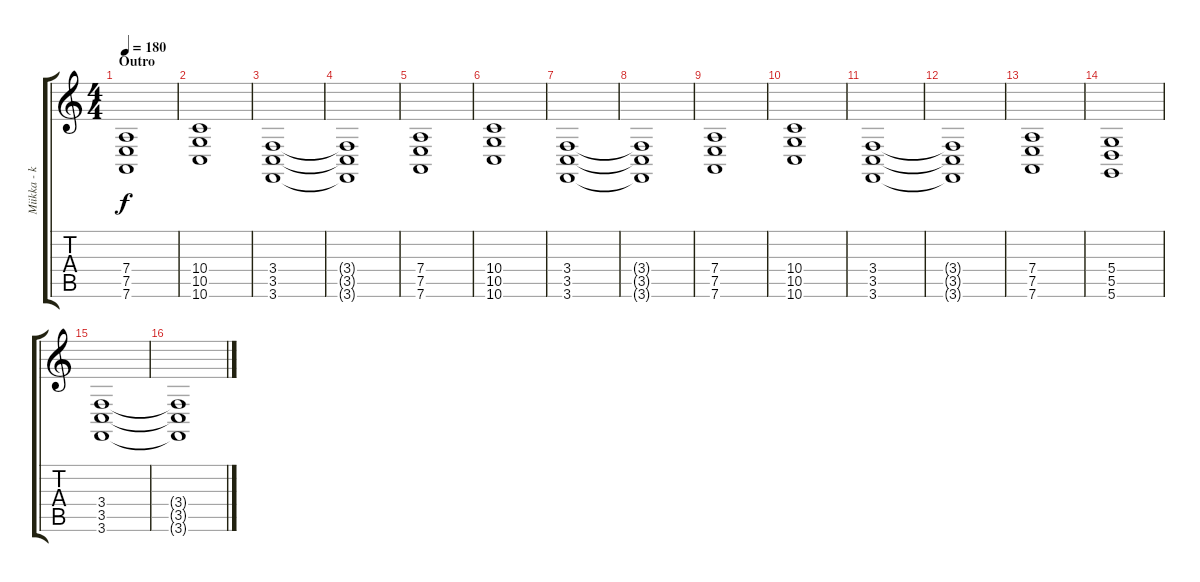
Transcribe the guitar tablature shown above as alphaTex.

\track ("Miikka - keys" "Miikka - k") {instrument electricpiano1}
\staff {score tabs}
\tuning (E4 B3 G3 D3 A2 D2) {hide}
\ts (4 4)
\section ("" "Outro")
\tempo 180
\clef g2
\ks c
(7.4 7.5 7.6).1{dy f} |
(10.4 10.5 10.6).1 |
(3.4 3.5 3.6).1 |
(3.4{t} 3.5{t} 3.6{t}).1 |
(7.4 7.5 7.6).1 |
(10.4 10.5 10.6).1 |
(3.4 3.5 3.6).1 |
(3.4{t} 3.5{t} 3.6{t}).1 |
(7.4 7.5 7.6).1 |
(10.4 10.5 10.6).1 |
(3.4 3.5 3.6).1 |
(3.4{t} 3.5{t} 3.6{t}).1 |
(7.4 7.5 7.6).1 |
(5.4 5.5 5.6).1 |
(3.4 3.5 3.6).1 |
(3.4{t} 3.5{t} 3.6{t}).1
